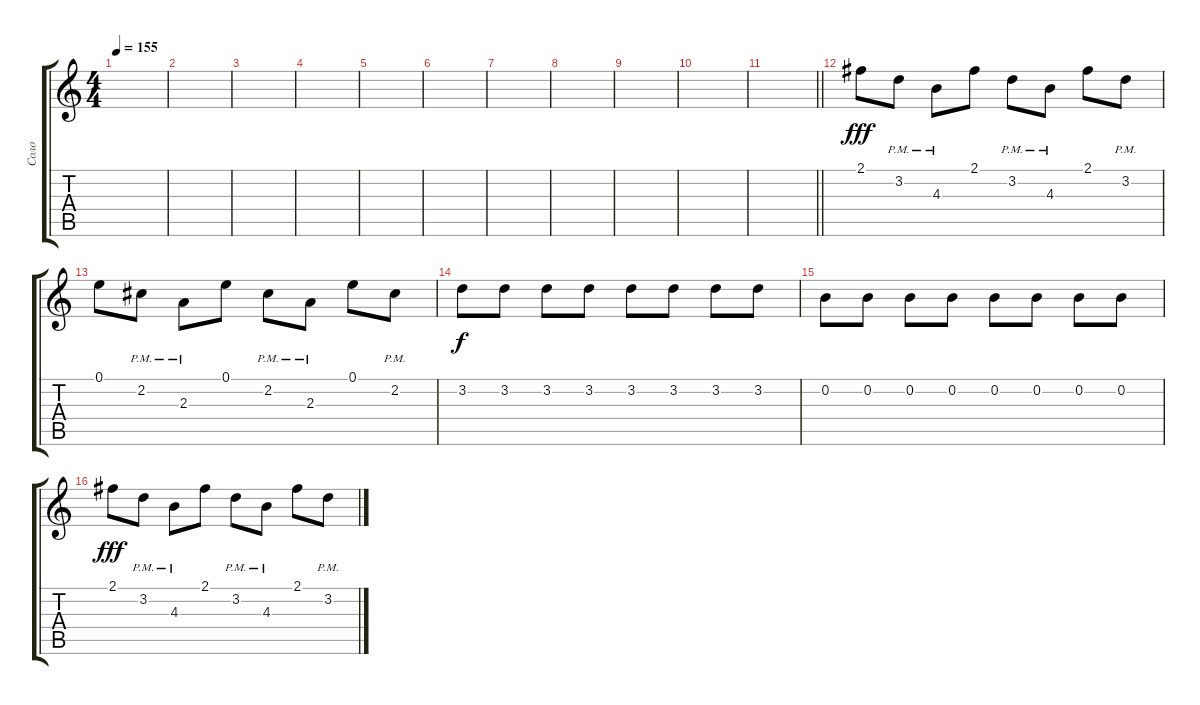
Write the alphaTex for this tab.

\track ("Соло" "Соло") {instrument overdrivenguitar}
\staff {score tabs}
\tuning (E4 B3 G3 D3 A2 E2) {hide}
\ts (4 4)
\tempo 155
\clef g2
\ks c
|
|
|
|
|
|
|
|
|
|
\barLineRight lightlight
|
2.1.8{dy fff volume 10} 3.2{pm}.8 4.3{pm}.8 2.1.8 3.2{pm}.8 4.3{pm}.8 2.1.8 3.2{pm}.8 |
0.1.8 2.2{pm}.8 2.3{pm}.8 0.1.8 2.2{pm}.8 2.3{pm}.8 0.1.8 2.2{pm}.8 |
3.2.8{dy f} 3.2.8 3.2.8 3.2.8 3.2.8 3.2.8 3.2.8 3.2.8 |
0.2.8 0.2.8 0.2.8 0.2.8 0.2.8 0.2.8 0.2.8 0.2.8 |
2.1.8{dy fff} 3.2{pm}.8 4.3{pm}.8 2.1.8 3.2{pm}.8 4.3{pm}.8 2.1.8 3.2{pm}.8
